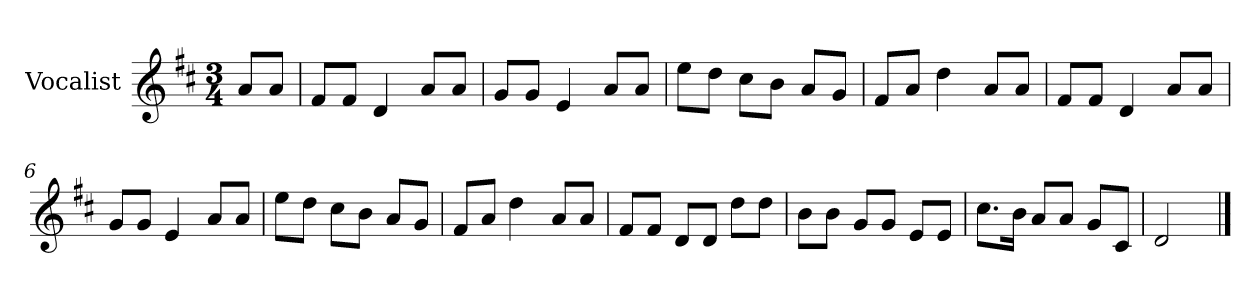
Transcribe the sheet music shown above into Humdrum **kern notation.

**kern
*part1
*staff1
*I"Vocalist
*k[f#c#]
*D:
*M3/4
=
8aL
8aJ
=1
8f#L
8f#J
4d
8aL
8aJ
=2
8gL
8gJ
4e
8aL
8aJ
=3
8eeL
8ddJ
8cc#L
8bJ
8aL
8gJ
=4
8f#L
8aJ
4dd
8aL
8aJ
=5
8f#L
8f#J
4d
8aL
8aJ
=6
8gL
8gJ
4e
8aL
8aJ
=7
8eeL
8ddJ
8cc#L
8bJ
8aL
8gJ
=8
8f#L
8aJ
4dd
8aL
8aJ
=9
8f#L
8f#J
8dL
8dJ
8ddL
8ddJ
=10
8bL
8bJ
8gL
8gJ
8eL
8eJ
=11
8.cc#L
16bJk
8aL
8aJ
8gL
8c#J
=12
2d
==
*-
